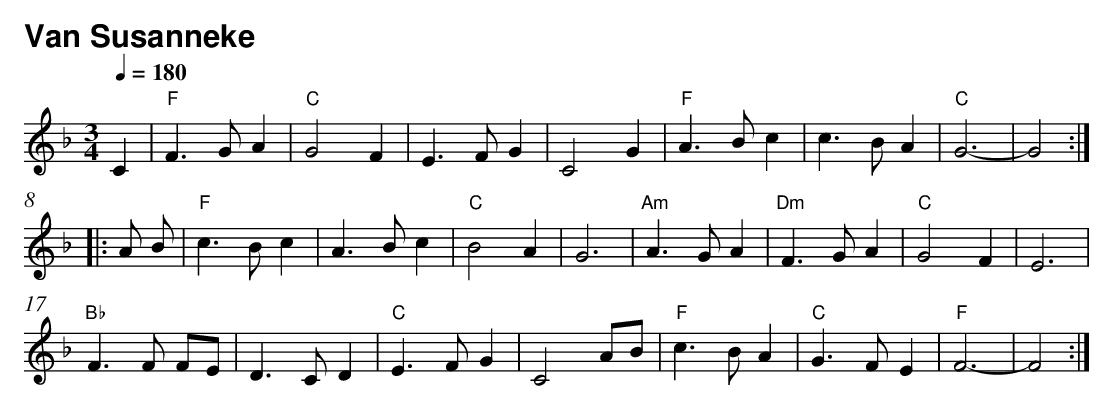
X:1
T:Van Susanneke
L:1/8
M:3/4
Q:1/4=180
K:F
C2| "F"F3 G A2 |"C" G4F2 | E3 FG2|C4G2|"F"A3Bc2|c3BA2|"C"G6-|G4:|:$
 A B |"F" c3Bc2|A3Bc2|"C"B4A2|G6|"Am" A3GA2|"Dm" F3GA2| "C" G4 F2| E6|$
 "Bb" F3F FE|D3CD2|"C" E3 F G2|C4AB|"F" c3 BA2|"C" G3FE2| "F" F6-|F4:|
